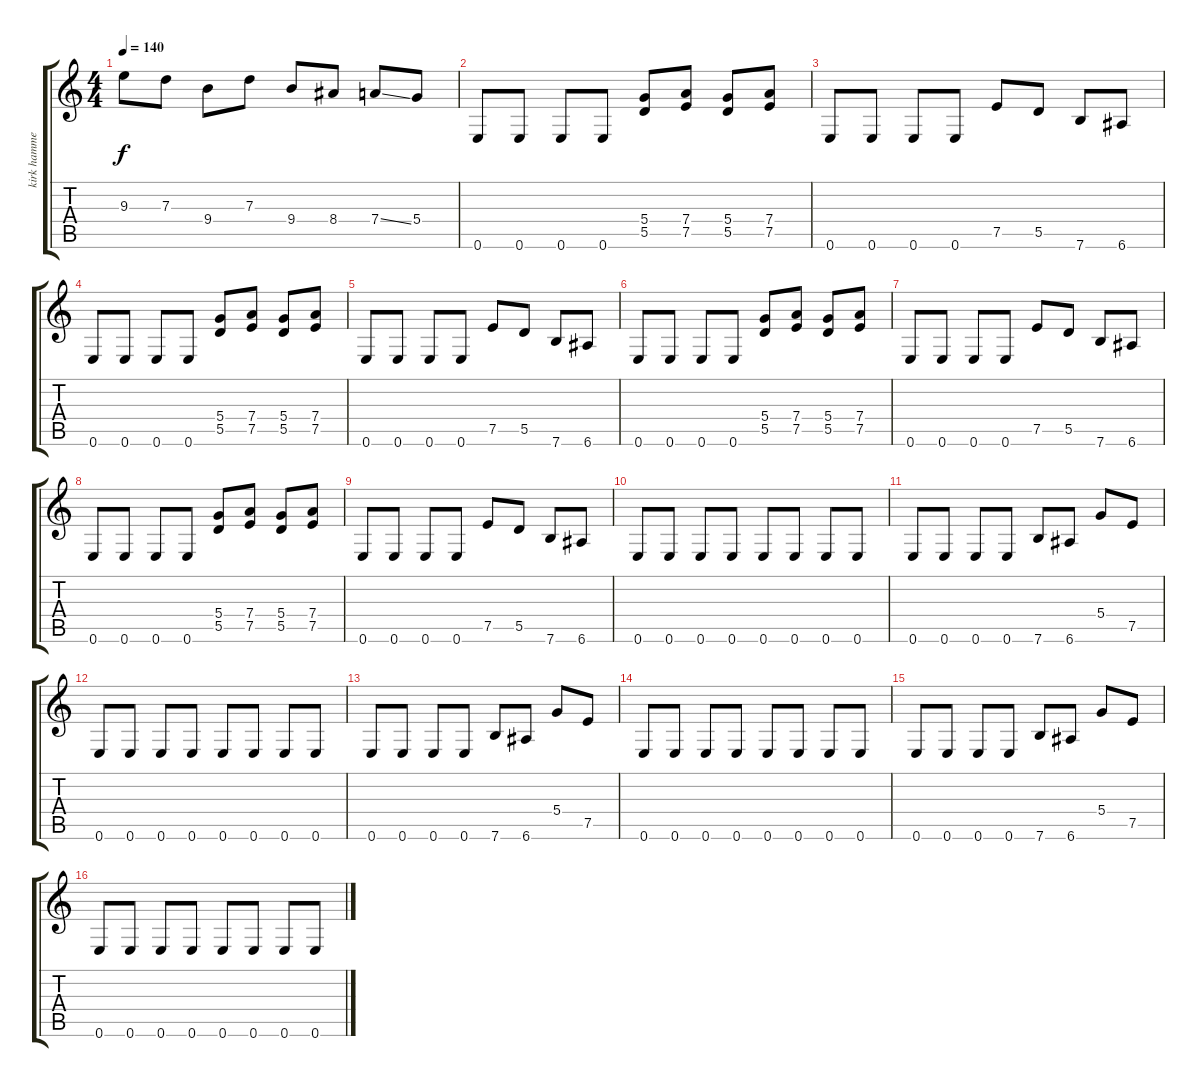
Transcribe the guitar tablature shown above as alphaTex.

\track ("kirk hammett" "kirk hamme") {instrument distortionguitar}
\staff {score tabs}
\tuning (E4 B3 G3 D3 A2 E2) {hide}
\ts (4 4)
\tempo 140
\clef g2
\ks c
9.3.8{dy f} 7.3.8 9.4.8 7.3.8 9.4.8 8.4.8 7.4{ss}.8 5.4.8 |
0.6.8 0.6.8 0.6.8 0.6.8 (5.4 5.5).8 (7.4 7.5).8 (5.4 5.5).8 (7.4 7.5).8 |
0.6.8 0.6.8 0.6.8 0.6.8 7.5.8 5.5.8 7.6.8 6.6.8 |
0.6.8 0.6.8 0.6.8 0.6.8 (5.4 5.5).8 (7.4 7.5).8 (5.4 5.5).8 (7.4 7.5).8 |
0.6.8 0.6.8 0.6.8 0.6.8 7.5.8 5.5.8 7.6.8 6.6.8 |
0.6.8 0.6.8 0.6.8 0.6.8 (5.4 5.5).8 (7.4 7.5).8 (5.4 5.5).8 (7.4 7.5).8 |
0.6.8 0.6.8 0.6.8 0.6.8 7.5.8 5.5.8 7.6.8 6.6.8 |
0.6.8 0.6.8 0.6.8 0.6.8 (5.4 5.5).8 (7.4 7.5).8 (5.4 5.5).8 (7.4 7.5).8 |
0.6.8 0.6.8 0.6.8 0.6.8 7.5.8 5.5.8 7.6.8 6.6.8 |
0.6.8 0.6.8 0.6.8 0.6.8 0.6.8 0.6.8 0.6.8 0.6.8 |
0.6.8 0.6.8 0.6.8 0.6.8 7.6.8 6.6.8 5.4.8 7.5.8 |
0.6.8 0.6.8 0.6.8 0.6.8 0.6.8 0.6.8 0.6.8 0.6.8 |
0.6.8 0.6.8 0.6.8 0.6.8 7.6.8 6.6.8 5.4.8 7.5.8 |
0.6.8 0.6.8 0.6.8 0.6.8 0.6.8 0.6.8 0.6.8 0.6.8 |
0.6.8 0.6.8 0.6.8 0.6.8 7.6.8 6.6.8 5.4.8 7.5.8 |
0.6.8 0.6.8 0.6.8 0.6.8 0.6.8 0.6.8 0.6.8 0.6.8
